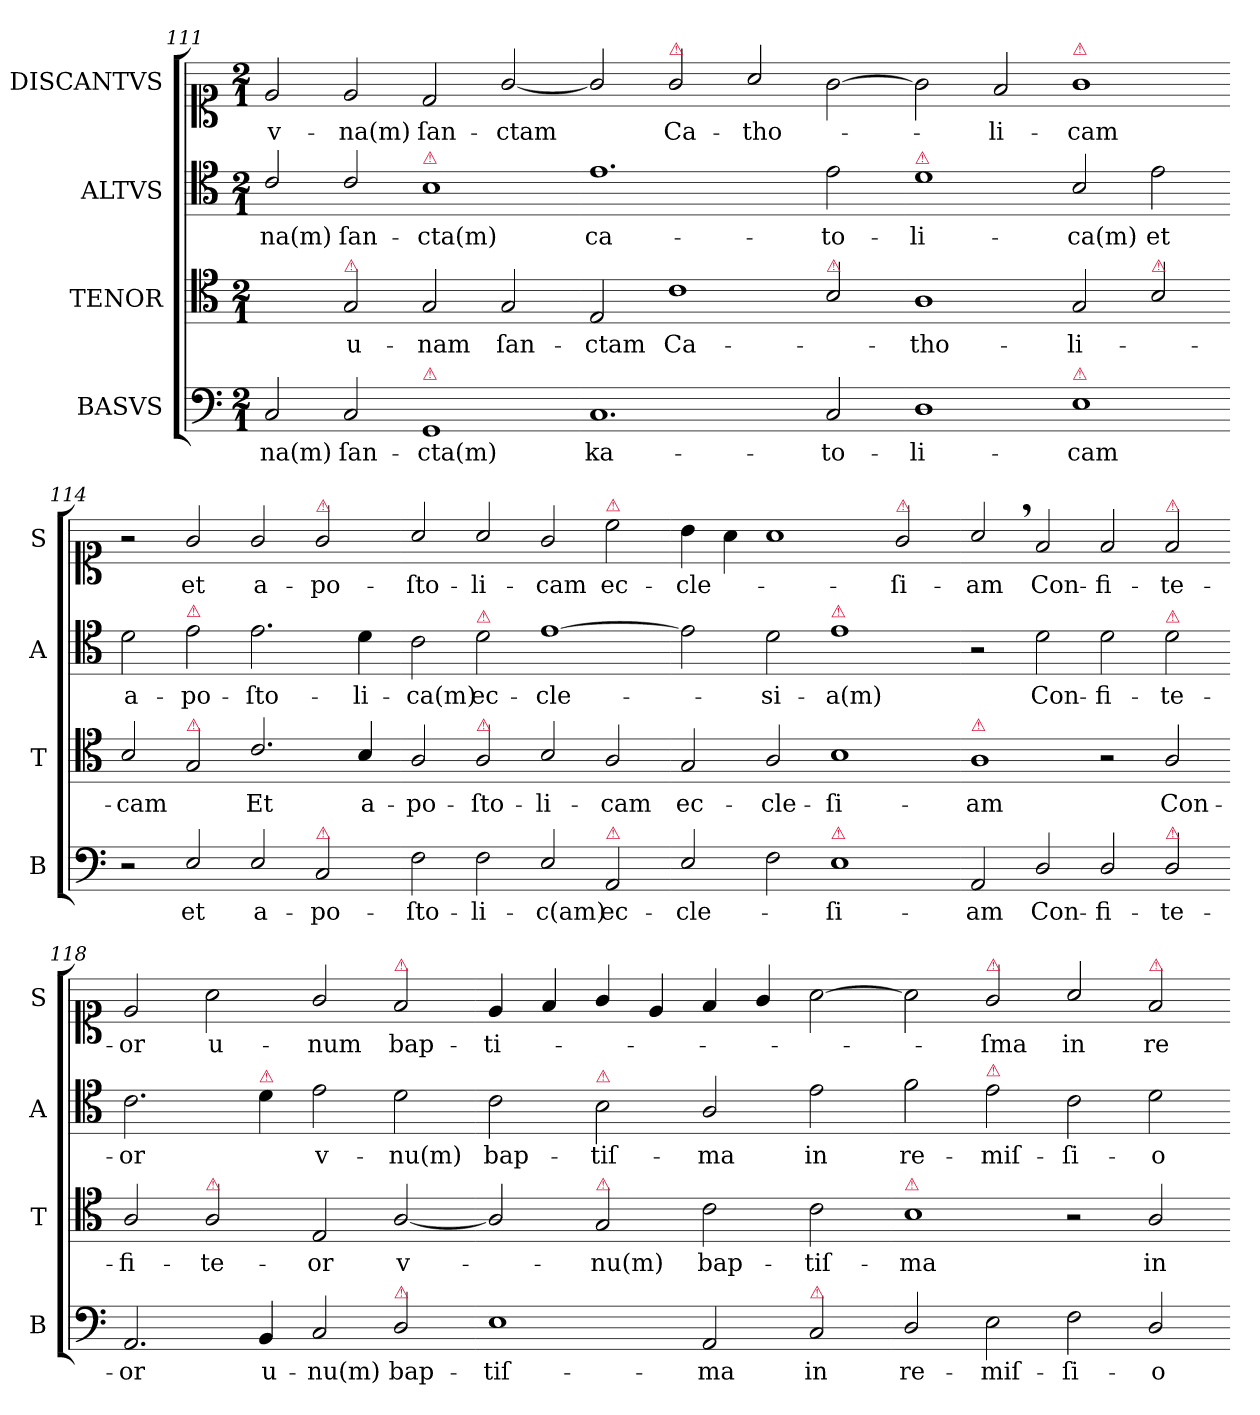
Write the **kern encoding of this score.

**kern	**text	**kern	**text	**kern	**text	**kern	**text
*part4	*part4	*part3	*part3	*part2	*part2	*part1	*part1
*staff4	*staff4	*staff3	*staff3	*staff2	*staff2	*staff1	*staff1
*I"BASVS	*	*I"TENOR	*	*I"ALTVS	*	*I"DISCANTVS	*
*I'B	*	*I'T	*	*I'A	*	*I'S	*
*clefF4	*	*clefC4	*	*clefC4	*	*clefC1	*
*k[]	*	*k[]	*	*k[]	*	*k[]	*
*a:	*	*a:	*	*a:	*	*a:	*
*M2/1	*	*M2/1	*	*M2/1	*	*M2/1	*
=111	=111	=111	=111	=111	=111	=111	=111
2C/	-na(m)	2ryy	.	2c/	-na(m)	2e/	v-
!	!	!LO:TX:a:color=crimson:t=⚠	!	!	!	!	!
2C/	ſan-	2G/	u-	2c/	ſan-	2e/	-na(m)
!	!	!	!	!LO:TX:a:color=crimson:t=⚠	!	!	!
!LO:TX:a:color=crimson:t=⚠	!	!	!	!	!	!	!
1GG	-cta(m)	2G/	-nam	1B	-cta(m)	2d/	ſan-
.	.	2G/	ſan-	.	.	[2g/	-ctam
=112-	=112-	=112-	=112-	=112-	=112-	=112-	=112-
1.C	ka-	2E/	-ctam	1.e	ca-	2g/]	.
!	!	!	!	!	!	!LO:TX:a:color=crimson:t=⚠	!
.	.	1c	Ca-	.	.	2g/	Ca-
.	.	.	.	.	.	2a/	-tho-
!	!	!LO:TX:a:color=crimson:t=⚠	!	!	!	!	!
2C/	-to-	2B/	.	2e\	-to-	[2g\	.
=113-	=113-	=113-	=113-	=113-	=113-	=113-	=113-
!	!	!	!	!LO:TX:a:color=crimson:t=⚠	!	!	!
1D	-li-	1A	-tho-	1d	-li-	2g\]	.
.	.	.	.	.	.	2f/	-li-
!	!	!	!	!	!	!LO:TX:a:color=crimson:t=⚠	!
!LO:TX:a:color=crimson:t=⚠	!	!	!	!	!	!	!
1E	-cam	2G/	-li-	2B/	-ca(m)	1g	-cam
!	!	!LO:TX:a:color=crimson:t=⚠	!	!	!	!	!
.	.	2B/	.	2e\	et	.	.
=114-	=114-	=114-	=114-	=114-	=114-	=114-	=114-
2r	.	2B/	-cam	2d\	a-	2r	.
!	!	!	!	!LO:TX:a:color=crimson:t=⚠	!	!	!
!	!	!LO:TX:a:color=crimson:t=⚠	!	!	!	!	!
2E/	et	2G/	.	2e\	-po-	2g/	et
2E/	a-	2.c/	Et	2.e\	-ſto-	2g/	a-
!	!	!	!	!	!	!LO:TX:a:color=crimson:t=⚠	!
!LO:TX:a:color=crimson:t=⚠	!	!	!	!	!	!	!
2C/	-po-	.	.	.	.	2g/	-po-
.	.	4B/	a-	4d\	-li-	.	.
=115-	=115-	=115-	=115-	=115-	=115-	=115-	=115-
2F\	-ſto-	2A/	-po-	2c\	-ca(m)	2a/	-ſto-
!	!	!	!	!LO:TX:a:color=crimson:t=⚠	!	!	!
!	!	!LO:TX:a:color=crimson:t=⚠	!	!	!	!	!
2F\	-li-	2A/	-ſto-	2d\	ec-	2a/	-li-
2E/	-c(am)	2B/	-li-	[1e	-cle-	2g/	-cam
!	!	!	!	!	!	!LO:TX:a:color=crimson:t=⚠	!
!LO:TX:a:color=crimson:t=⚠	!	!	!	!	!	!	!
2AA/	ec-	2A/	-cam	.	.	2cc\	ec-
=116-	=116-	=116-	=116-	=116-	=116-	=116-	=116-
2E/	-cle-	2G/	ec-	2e]	.	4b\	-cle-
.	.	.	.	.	.	4a\	.
2F\	.	2A/	-cle-	2d\	-si-	1a	.
!	!	!	!	!LO:TX:a:color=crimson:t=⚠	!	!	!
!LO:TX:a:color=crimson:t=⚠	!	!	!	!	!	!	!
1E	-ſi-	1B	-ſi-	1e	-a(m)	.	.
!	!	!	!	!	!	!LO:TX:a:color=crimson:t=⚠	!
.	.	.	.	.	.	2g/	-ſi-
=117-	=117-	=117-	=117-	=117-	=117-	=117-	=117-
!	!	!LO:TX:a:color=crimson:t=⚠	!	!	!	!	!
2AA/	-am	1A	-am	2r	.	2a,</	-am
2D/	Con-	.	.	2d\	Con-	2f/	Con-
2D/	-fi-	2r	.	2d\	-fi-	2f/	-fi-
!	!	!	!	!	!	!LO:TX:a:color=crimson:t=⚠	!
!	!	!	!	!LO:TX:a:color=crimson:t=⚠	!	!	!
!LO:TX:a:color=crimson:t=⚠	!	!	!	!	!	!	!
2D/	-te-	2A/	Con-	2d\	-te-	2f/	-te-
=118-	=118-	=118-	=118-	=118-	=118-	=118-	=118-
2.AA/	-or	2A/	-fi-	2.c\	-or	2e/	-or
!	!	!LO:TX:a:color=crimson:t=⚠	!	!	!	!	!
.	.	2A/	-te-	.	.	2a\	u-
!	!	!	!	!LO:TX:a:color=crimson:t=⚠	!	!	!
4BB/	u-	.	.	4d\	.	.	.
2C/	-nu(m)	2E/	-or	2e\	v-	2g/	-num
!	!	!	!	!	!	!LO:TX:a:color=crimson:t=⚠	!
!LO:TX:a:color=crimson:t=⚠	!	!	!	!	!	!	!
2D/	bap-	[2A/	v-	2d\	-nu(m)	2f/	bap-
=119-	=119-	=119-	=119-	=119-	=119-	=119-	=119-
1E	-tiſ-	2A/]	.	2c\	bap-	4e/	-ti-
.	.	.	.	.	.	4f/	.
!	!	!	!	!LO:TX:a:color=crimson:t=⚠	!	!	!
!	!	!LO:TX:a:color=crimson:t=⚠	!	!	!	!	!
.	.	2G/	-nu(m)	2B\	-tiſ-	4g/	.
.	.	.	.	.	.	4e/	.
2AA/	-ma	2c\	bap-	2A/	-ma	4f/	.
.	.	.	.	.	.	4g/	.
!LO:TX:a:color=crimson:t=⚠	!	!	!	!	!	!	!
2C/	in	2c\	-tiſ-	2e\	in	[2a\	.
=120-	=120-	=120-	=120-	=120-	=120-	=120-	=120-
!	!	!LO:TX:a:color=crimson:t=⚠	!	!	!	!	!
2D/	re-	1B	-ma	2f\	re-	2a\]	.
!	!	!	!	!	!	!LO:TX:a:color=crimson:t=⚠	!
!	!	!	!	!LO:TX:a:color=crimson:t=⚠	!	!	!
2E\	-miſ-	.	.	2e\	-miſ-	2g/	-ſma
2F\	-ſi-	2r	.	2c\	-ſi-	2a/	in
!	!	!	!	!	!	!LO:TX:a:color=crimson:t=⚠	!
2D/	-o-	2A/	in	2d\	-o-	2f/	re-
=-	=-	=-	=-	=-	=-	=-	=-
*-	*-	*-	*-	*-	*-	*-	*-
